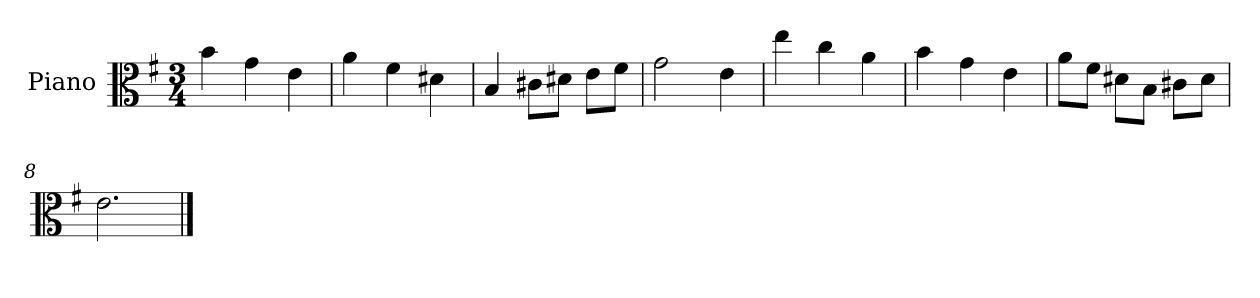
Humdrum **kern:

**kern
*part1
*staff1
*I"Piano
*I'Pno
*clefC3
*k[f#]
*M3/4
=1
4b\
4g\
4e\
=2
4a\
4f#\
4d#X\
=3
4B/
8c#X\L
8d#X\J
8e\L
8f#\J
=4
2g\
4e\
=5
4ee\
4cc\
4a\
=6
4b\
4g\
4e\
=7
8a\L
8f#\J
8d#X\L
8B\J
8c#X\L
8d#\J
=8
2.e\
==
*-
